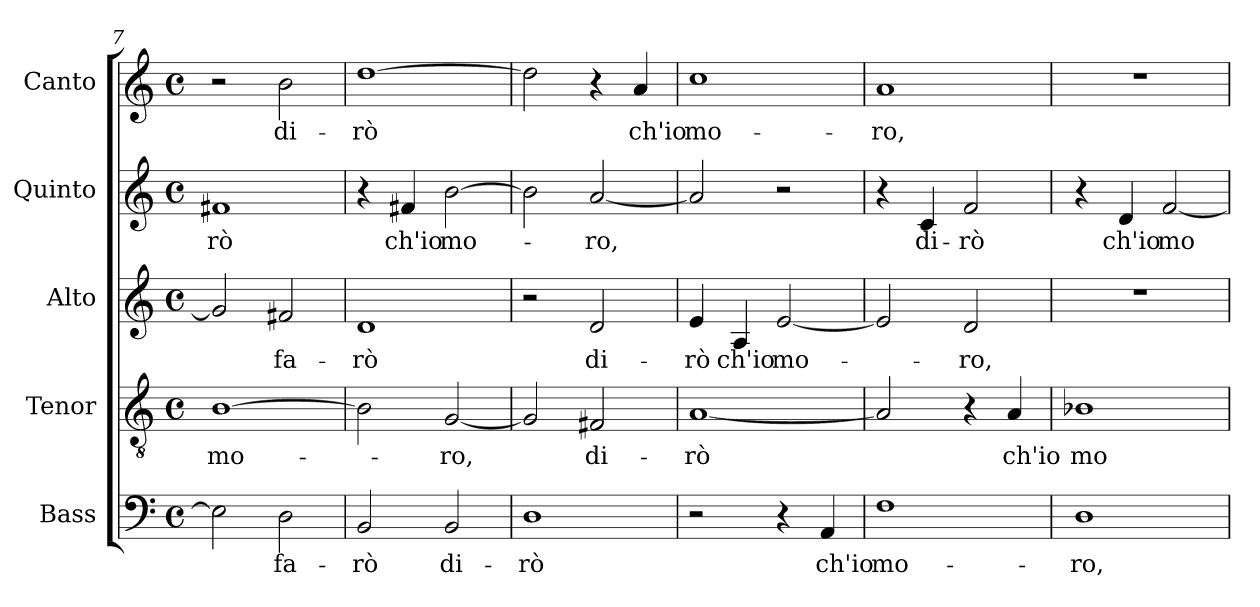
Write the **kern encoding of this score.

**kern	**text	**kern	**text	**kern	**text	**kern	**text	**kern	**text
*part5	*part5	*part4	*part4	*part3	*part3	*part2	*part2	*part1	*part1
*staff5	*staff5	*staff4	*staff4	*staff3	*staff3	*staff2	*staff2	*staff1	*staff1
*I"Bass	*	*I"Tenor	*	*I"Alto	*	*I"Quinto	*	*I"Canto	*
*I'B.	*	*I'T.	*	*I'A.	*	*	*	*	*
!!LO:LB:g=z
*clefF4	*	*clefGv2	*	*clefG2	*	*clefG2	*	*clefG2	*
*	*	*ITrd7c12	*	*	*	*	*	*	*
*k[]	*	*k[]	*	*k[]	*	*k[]	*	*k[]	*
*C:	*	*C:	*	*C:	*	*C:	*	*C:	*
*M4/4	*	*M4/4	*	*M4/4	*	*M4/4	*	*M4/4	*
*met(c)	*	*met(c)	*	*met(c)	*	*met(c)	*	*met(c)	*
=7	=7	=7	=7	=7	=7	=7	=7	=7	=7
!	!	!	!LO:LY:b:color=#000000	!	!	!	!	!	!
!	!	!	!	!	!	!	!LO:LY:b:color=#000000	!	!
2Ei\]	.	[>1BBi	mo-	2gi/]	.	1f#Xi	-rò	2r	.
!	!LO:LY:b:color=#000000	!	!	!	!	!	!	!	!
!	!	!	!	!	!LO:LY:b:color=#000000	!	!	!	!
!	!	!	!	!	!	!	!	!	!LO:LY:b:color=#000000
2Di\	fa-	.	.	2f#Xi/	fa-	.	.	2bi\	di-
=8	=8	=8	=8	=8	=8	=8	=8	=8	=8
!	!LO:LY:b:color=#000000	!	!	!	!	!	!	!	!
!	!	!	!	!	!LO:LY:b:color=#000000	!	!	!	!
!	!	!	!	!	!	!	!	!	!LO:LY:b:color=#000000
2BBi/	-rò	2BBi\]	.	1di	-rò	4r	.	[>1ddi	-rò
!	!	!	!	!	!	!	!LO:LY:b:color=#000000	!	!
.	.	.	.	.	.	4f#Xi/	ch'io	.	.
!	!LO:LY:b:color=#000000	!	!	!	!	!	!	!	!
!	!	!	!LO:LY:b:color=#000000	!	!	!	!	!	!
!	!	!	!	!	!	!	!LO:LY:b:color=#000000	!	!
2BBi/	di-	[<2GGi/	-ro,	.	.	[>2bi\	mo-	.	.
=9	=9	=9	=9	=9	=9	=9	=9	=9	=9
!	!LO:LY:b:color=#000000	!	!	!	!	!	!	!	!
1Di	-rò	2GGi/]	.	2r	.	2bi\]	.	2ddi\]	.
!	!	!	!LO:LY:b:color=#000000	!	!	!	!	!	!
!	!	!	!	!	!LO:LY:b:color=#000000	!	!	!	!
!	!	!	!	!	!	!	!LO:LY:b:color=#000000	!	!
.	.	2FF#Xi/	di-	2di/	di-	[<2ai/	-ro,	4r	.
!	!	!	!	!	!	!	!	!	!LO:LY:b:color=#000000
.	.	.	.	.	.	.	.	4ai/	ch'io
=10	=10	=10	=10	=10	=10	=10	=10	=10	=10
!	!	!	!LO:LY:b:color=#000000	!	!	!	!	!	!
!	!	!	!	!	!LO:LY:b:color=#000000	!	!	!	!
!	!	!	!	!	!	!	!	!	!LO:LY:b:color=#000000
2r	.	[<1AAi	-rò	4ei/	-rò	2ai/]	.	1cci	mo-
!	!	!	!	!	!LO:LY:b:color=#000000	!	!	!	!
.	.	.	.	4Ai/	ch'io	.	.	.	.
!	!	!	!	!	!LO:LY:b:color=#000000	!	!	!	!
4r	.	.	.	[<2ei/	mo-	2r	.	.	.
!	!LO:LY:b:color=#000000	!	!	!	!	!	!	!	!
4AAi/	ch'io	.	.	.	.	.	.	.	.
=11	=11	=11	=11	=11	=11	=11	=11	=11	=11
!	!LO:LY:b:color=#000000	!	!	!	!	!	!	!	!
!	!	!	!	!	!	!	!	!	!LO:LY:b:color=#000000
1Fi	mo-	2AAi/]	.	2ei/]	.	4r	.	1ai	-ro,
!	!	!	!	!	!	!	!LO:LY:b:color=#000000	!	!
.	.	.	.	.	.	4ci/	di-	.	.
!	!	!	!	!	!LO:LY:b:color=#000000	!	!	!	!
!	!	!	!	!	!	!	!LO:LY:b:color=#000000	!	!
.	.	4r	.	2di/	-ro,	2fi/	-rò	.	.
!	!	!	!LO:LY:b:color=#000000	!	!	!	!	!	!
.	.	4AAi/	ch'io	.	.	.	.	.	.
=12	=12	=12	=12	=12	=12	=12	=12	=12	=12
!	!LO:LY:b:color=#000000	!	!	!	!	!	!	!	!
!	!	!	!LO:LY:b:color=#000000	!	!	!	!	!	!
1Di	-ro,	1BB-Xi	mo-	1r	.	4r	.	1r	.
!	!	!	!	!	!	!	!LO:LY:b:color=#000000	!	!
.	.	.	.	.	.	4di/	ch'io	.	.
!	!	!	!	!	!	!	!LO:LY:b:color=#000000	!	!
.	.	.	.	.	.	[<2fi/	mo-	.	.
=	=	=	=	=	=	=	=	=	=
*-	*-	*-	*-	*-	*-	*-	*-	*-	*-
